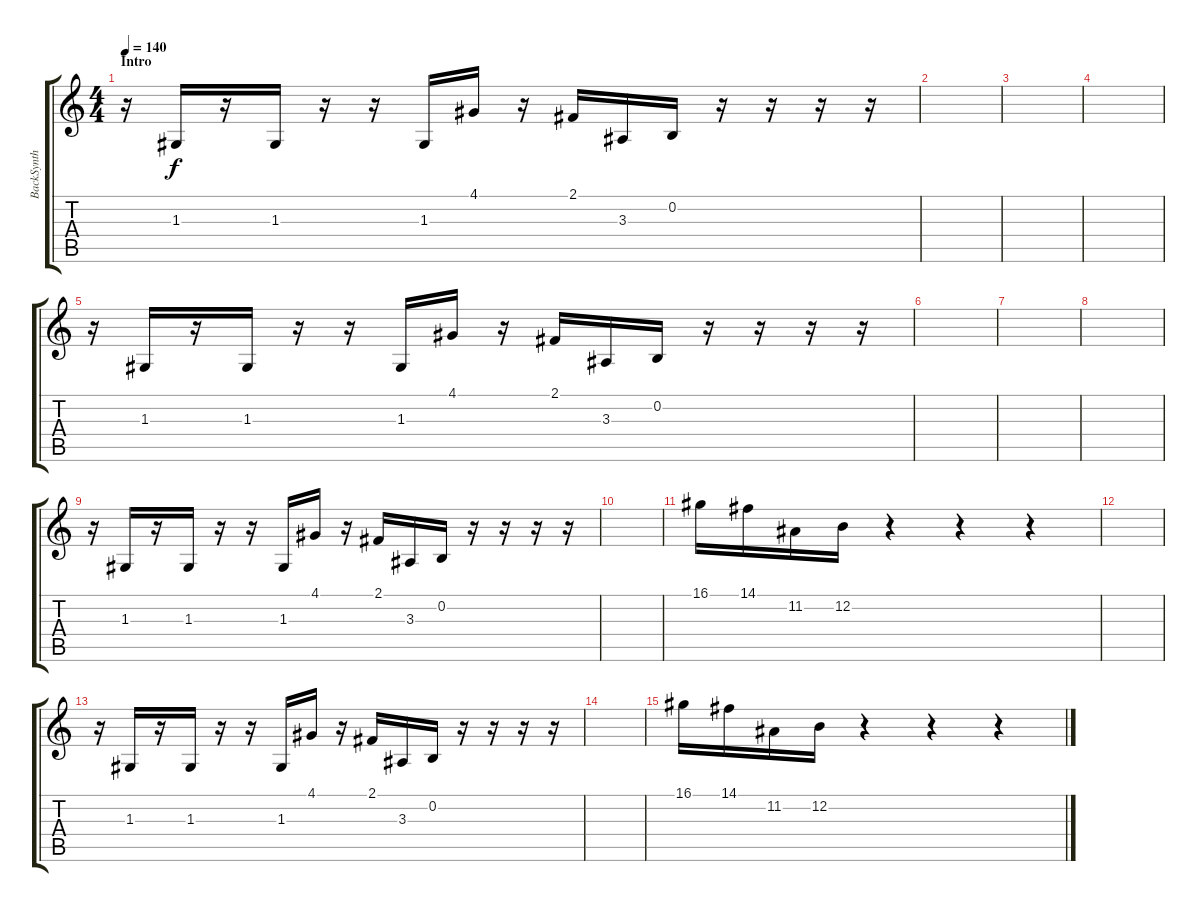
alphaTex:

\track ("BackSynth" "BackSynth") {instrument lead8bassandlead}
\staff {score tabs}
\tuning (E4 B3 G3 D3 A2 E2) {hide}
\ts (4 4)
\section ("" "Intro")
\tempo 140
\clef g2
\ks c
r.16{dy f instrument lead8bassandlead} 1.3.16 r.16 1.3.16 r.16 r.16 1.3.16 4.1.16 r.16 2.1.16 3.3.16 0.2.16 r.16 r.16 r.16 r.16 |
|
|
|
r.16 1.3.16 r.16 1.3.16 r.16 r.16 1.3.16 4.1.16 r.16 2.1.16 3.3.16 0.2.16 r.16 r.16 r.16 r.16 |
|
|
|
r.16 1.3.16 r.16 1.3.16 r.16 r.16 1.3.16 4.1.16 r.16 2.1.16 3.3.16 0.2.16 r.16 r.16 r.16 r.16 |
|
16.1.16 14.1.16 11.2.16 12.2.16 r.4 r.4 r.4 |
|
r.16 1.3.16 r.16 1.3.16 r.16 r.16 1.3.16 4.1.16 r.16 2.1.16 3.3.16 0.2.16 r.16 r.16 r.16 r.16 |
|
16.1.16 14.1.16 11.2.16 12.2.16 r.4 r.4 r.4
